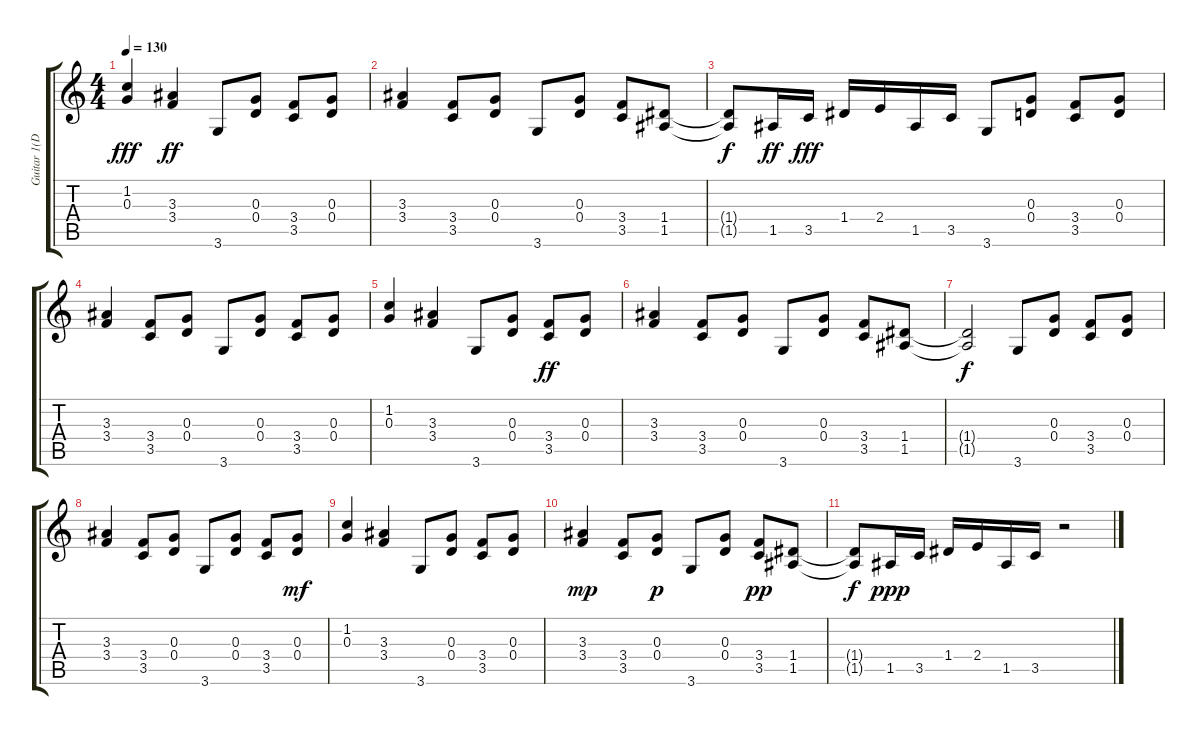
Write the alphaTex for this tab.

\track ("Guitar 1(Distortion)" "Guitar 1(D") {instrument distortionguitar}
\staff {score tabs}
\tuning (E4 B3 G3 D3 A2 E2) {hide}
\ts (4 4)
\tempo 130
\clef g2
\ks c
(1.2 0.3).4{dy fff} (3.3 3.4).4{dy ff} 3.6.8 (0.3 0.4).8 (3.4 3.5).8 (0.3 0.4).8 |
(3.3 3.4).4 (3.4 3.5).8 (0.3 0.4).8 3.6.8 (0.3 0.4).8 (3.4 3.5).8 (1.4 1.5).8 |
(1.4{t} 1.5{t}).8{dy f} 1.5.16{dy ff} 3.5.16{dy fff} 1.4.16 2.4.16 1.5.16 3.5.16 3.6.8 (0.3 0.4).8 (3.4 3.5).8 (0.3 0.4).8 |
(3.3 3.4).4 (3.4 3.5).8 (0.3 0.4).8 3.6.8 (0.3 0.4).8 (3.4 3.5).8 (0.3 0.4).8 |
(1.2 0.3).4 (3.3 3.4).4 3.6.8 (0.3 0.4).8 (3.4 3.5).8{dy ff} (0.3 0.4).8 |
(3.3 3.4).4 (3.4 3.5).8 (0.3 0.4).8 3.6.8 (0.3 0.4).8 (3.4 3.5).8 (1.4 1.5).8 |
(1.4{t} 1.5{t}).2{dy f} 3.6.8 (0.3 0.4).8 (3.4 3.5).8 (0.3 0.4).8 |
(3.3 3.4).4 (3.4 3.5).8 (0.3 0.4).8 3.6.8 (0.3 0.4).8 (3.4 3.5).8 (0.3 0.4).8{dy mf} |
(1.2 0.3).4 (3.3 3.4).4 3.6.8 (0.3 0.4).8 (3.4 3.5).8 (0.3 0.4).8 |
(3.3 3.4).4{dy mp} (3.4 3.5).8 (0.3 0.4).8{dy p} 3.6.8 (0.3 0.4).8 (3.4 3.5).8{dy pp} (1.4 1.5).8 |
(1.4{t} 1.5{t}).8{dy f} 1.5.16{dy ppp} 3.5.16 1.4.16 2.4.16 1.5.16 3.5.16 r.2
